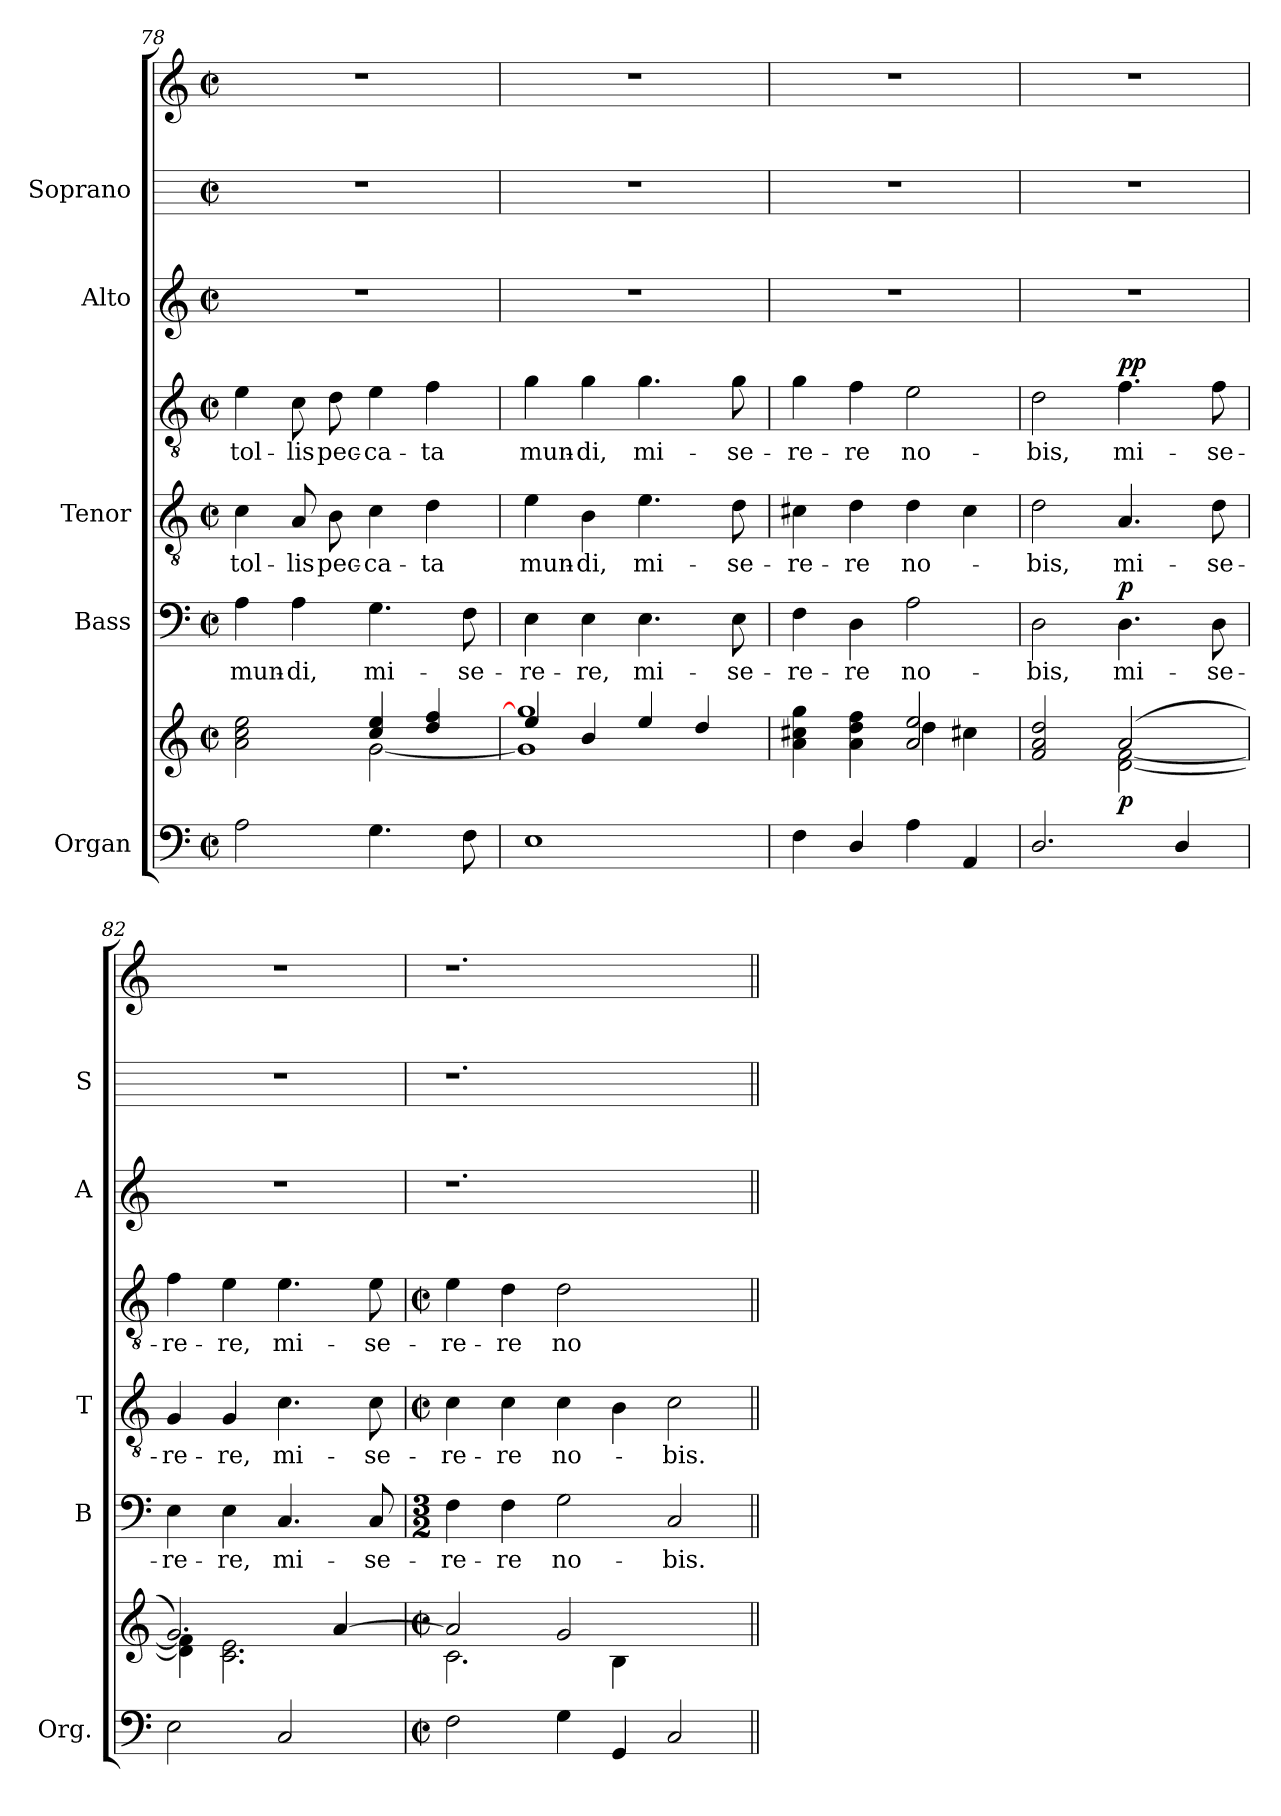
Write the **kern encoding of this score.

**kern	**kern	**dynam	**kern	**text	**dynam	**kern	**text	**kern	**text	**dynam	**kern	**kern	**kern
*part5	*part5	*part5	*part4	*part4	*part4	*part3	*part3	*part3	*part3	*part3	*part2	*part1	*part1
*staff8	*staff7	*staff7/8	*staff6	*staff6	*staff6	*staff5	*staff5	*staff4	*staff4	*staff4/5	*staff3	*staff2	*staff1
*I"Organ	*	*	*I"Bass	*	*	*I"Tenor	*	*	*	*	*I"Alto	*I"Soprano	*
*I'Org.	*	*	*I'B	*	*	*I'T	*	*	*	*	*I'A	*I'S	*
*clefF4	*clefG2	*	*clefF4	*	*	*clefGv2	*	*clefGv2	*	*	*clefG2	*	*clefG2
*k[]	*k[]	*	*k[]	*	*	*k[]	*	*k[]	*	*	*k[]	*k[]	*k[]
*C:	*C:	*	*C:	*	*	*C:	*	*C:	*	*	*C:	*C:	*C:
*M2/2	*M2/2	*	*M2/2	*	*	*M2/2	*	*M2/2	*	*	*M2/2	*M2/2	*M2/2
*met(c|)	*met(c|)	*	*met(c|)	*	*	*met(c|)	*	*met(c|)	*	*	*met(c|)	*met(c|)	*met(c|)
=78	=78	=78	=78	=78	=78	=78	=78	=78	=78	=78	=78	=78	=78
*	*^	*	*	*	*	*	*	*	*	*	*	*	*
!	!	!	!	!	!LO:LY:b	!	!	!LO:LY:b	!	!LO:LY:b	!	!	!	!
2A	2a\ 2cc\ 2ee\	2ryy	.	4A	mun-	.	4c	tol-	4e	tol-	.	1r	1r	1r
!	!	!	!	!	!LO:LY:b	!	!	!LO:LY:b	!	!LO:LY:b	!	!	!	!
.	.	.	.	4A	-di,	.	8A	-lis	8c	-lis	.	.	.	.
!	!	!	!	!	!	!	!	!LO:LY:b	!	!LO:LY:b	!	!	!	!
.	.	.	.	.	.	.	8B	pec-	8d	pec-	.	.	.	.
!	!	!	!	!	!LO:LY:b	!	!	!LO:LY:b	!	!LO:LY:b	!	!	!	!
4.G	4cc/ 4ee/	[2g\	.	4.G	mi-	.	4c	-ca-	4e	-ca-	.	.	.	.
!	!	!	!	!	!	!	!	!LO:LY:b	!	!LO:LY:b	!	!	!	!
.	4dd/ 4ff/	.	.	.	.	.	4d	-ta	4f	-ta	.	.	.	.
!	!	!	!	!	!LO:LY:b	!	!	!	!	!	!	!	!	!
8F	.	.	.	8F	-se-	.	.	.	.	.	.	.	.	.
=79	=79	=79	=79	=79	=79	=79	=79	=79	=79	=79	=79	=79	=79	=79
!	!	!	!	!	!LO:LY:b	!	!	!LO:LY:b	!	!LO:LY:b	!	!	!	!
1E	4ee/	1g\] 1gg\]	.	4E	-re-	.	4e	-mun-	4g	mun-	.	1r	1r	1r
!	!	!	!	!	!LO:LY:b	!	!	!LO:LY:b	!	!LO:LY:b	!	!	!	!
.	4b/	.	.	4E	-re,	.	4B	-di,	4g	-di,	.	.	.	.
!	!	!	!	!	!LO:LY:b	!	!	!LO:LY:b	!	!LO:LY:b	!	!	!	!
.	4ee/	.	.	4.E	mi-	.	4.e	mi-	4.g	mi-	.	.	.	.
.	4dd/	.	.	.	.	.	.	.	.	.	.	.	.	.
!	!	!	!	!	!LO:LY:b	!	!	!LO:LY:b	!	!LO:LY:b	!	!	!	!
.	.	.	.	8E	-se-	.	8d	-se-	8g	-se-	.	.	.	.
=80	=80	=80	=80	=80	=80	=80	=80	=80	=80	=80	=80	=80	=80	=80
!	!	!	!	!	!LO:LY:b	!	!	!LO:LY:b	!	!LO:LY:b	!	!	!	!
4F	4a\ 4cc#X\ 4gg\	2ryy	.	4F	-re-	.	4c#X	-re-	4g	-re-	.	1r	1r	1r
!	!	!	!	!	!LO:LY:b	!	!	!LO:LY:b	!	!LO:LY:b	!	!	!	!
4D/	4a\ 4dd\ 4ff\	.	.	4D	-re	.	4d	-re	4f	-re	.	.	.	.
!	!	!	!	!	!LO:LY:b	!	!	!LO:LY:b	!	!LO:LY:b	!	!	!	!
4A	2a/ 2ee/	4dd\	.	2A	no-	.	4d	no-	2e	no-	.	.	.	.
4AA	.	4cc#X\	.	.	.	.	4c#	.	.	.	.	.	.	.
=81	=81	=81	=81	=81	=81	=81	=81	=81	=81	=81	=81	=81	=81	=81
!	!	!	!	!	!LO:LY:b	!	!	!LO:LY:b	!	!LO:LY:b	!	!	!	!
2.D/	2f/ 2a/ 2dd/	2ryy	.	2D	-bis,	.	2d	-bis,	2d	bis,	.	1r	1r	1r
!	!	!	!LO:DY:b	!	!LO:LY:b	!LO:DY:b	!	!LO:LY:b	!	!LO:LY:b	!LO:DY:b=2	!	!	!
!	!	!	!	!	!	!	!	!	!	!	!LO:DY:n=1:b	!	!	!
.	(>2a/	[2d\ [2f\	p	4.D	mi-	p	4.A	mi-	4.f	mi-	p p	.	.	.
4D/	.	.	.	.	.	.	.	.	.	.	.	.	.	.
!	!	!	!	!	!LO:LY:b	!	!	!LO:LY:b	!	!LO:LY:b	!	!	!	!
.	.	.	.	8D	-se-	.	8d	-se-	8f	-se-	.	.	.	.
=82	=82	=82	=82	=82	=82	=82	=82	=82	=82	=82	=82	=82	=82	=82
!	!	!	!	!	!LO:LY:b	!	!	!LO:LY:b	!	!LO:LY:b	!	!	!	!
2E	2.g/)	4d\] 4f\]	.	4E	-re-	.	4G	-re-	4f	-re-	.	1r	1r	1r
!	!	!	!	!	!LO:LY:b	!	!	!LO:LY:b	!	!LO:LY:b	!	!	!	!
.	.	2.c\ 2.e\	.	4E	-re,	.	4G	-re,	4e	-re,	.	.	.	.
!	!	!	!	!	!LO:LY:b	!	!	!LO:LY:b	!	!LO:LY:b	!	!	!	!
2C	.	.	.	4.C	mi-	.	4.c	mi-	4.e	mi-	.	.	.	.
.	[4a/	.	.	.	.	.	.	.	.	.	.	.	.	.
!	!	!	!	!	!LO:LY:b	!	!	!LO:LY:b	!	!LO:LY:b	!	!	!	!
.	.	.	.	8C	-se-	.	8c	-se-	8e	-se-	.	.	.	.
=83	=83	=83	=83	=83	=83	=83	=83	=83	=83	=83	=83	=83	=83	=83
*M2/2	*M2/2	*	*	*M3/2	*	*	*M2/2	*	*M2/2	*	*	*	*	*
*met(c|)	*met(c|)	*	*	*	*	*	*met(c|)	*	*met(c|)	*	*	*	*	*
!	!	!	!	!	!LO:LY:b	!	!	!LO:LY:b	!	!LO:LY:b	!	!	!	!
2F	2a/]	2.c\	.	4F	-re-	.	4c	-re-	4e	-re-	.	1.r	1.r	1.r
!	!	!	!	!	!LO:LY:b	!	!	!LO:LY:b	!	!LO:LY:b	!	!	!	!
.	.	.	.	4F	-re	.	4c	-re	4d	-re	.	.	.	.
!	!	!	!	!	!LO:LY:b	!	!	!LO:LY:b	!	!LO:LY:b	!	!	!	!
4G	2g/	.	.	2G	no-	.	4c	no-	2d	no-	.	.	.	.
4GG	.	4B\	.	.	.	.	4B	.	.	.	.	.	.	.
!	!	!	!	!	!LO:LY:b	!	!	!LO:LY:b	!	!	!	!	!	!
2C	2ryy	2ryy	.	2C	-bis.	.	2c	bis.	2ryy	.	.	.	.	.
*	*v	*v	*	*	*	*	*	*	*	*	*	*	*	*
=||	=||	=||	=||	=||	=||	=||	=||	=||	=||	=||	=||	=||	=||
*-	*-	*-	*-	*-	*-	*-	*-	*-	*-	*-	*-	*-	*-
